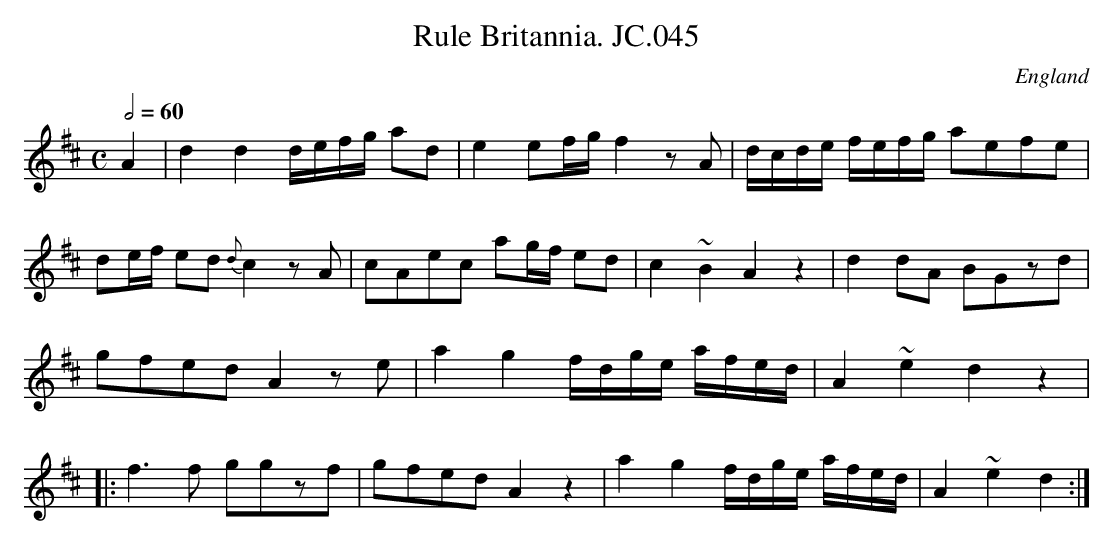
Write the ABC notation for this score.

X:1
T:Rule Britannia. JC.045
L:1/8
M:C
O:England
Q:2/4=60
K:D
A2|\
d2d2d/e/f/g/ ad|e2ef/g/f2zA|d/c/d/e/ f/e/f/g/ aefe|!
de/f/ ed{d}c2zA|cAec ag/f/ ed|c2~B2A2z2|d2dA BGzd|!
gfedA2ze|a2g2f/d/g/e/ a/f/e/d/|A2~e2d2z2|!
|:f3f ggzf|gfedA2z2|a2g2f/d/g/e/ a/f/e/d/|A2~e2d2:|
